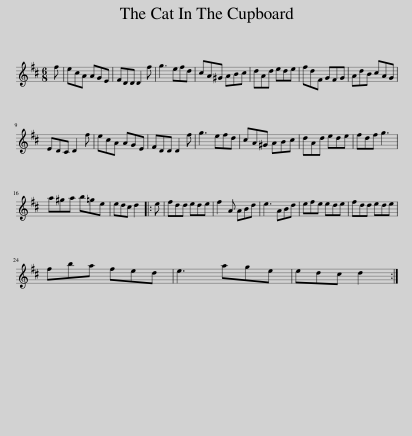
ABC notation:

X:1
L:1/8
M:6/8
I:linebreak $
K:D
V:1 treble
V:1
 f | ecA AGE | FDD D2 f | g3 efd | cA^G ABc | %5
 dAd ede | fdF GFG | AdB cAG |$ EDC D2 f | ecA AGE | %10
 FDD D2 f | g3 efd | cA^G ABc | dAd ede | fdf g3 |$ %15
 a^ga b=ge | edc d2 |: e | fdd ede | f2 A ABd | %20
 e3 ABd | efe ede | fdd ede |$ fba fed | e3 age | %25
 edc d2 :| %26
